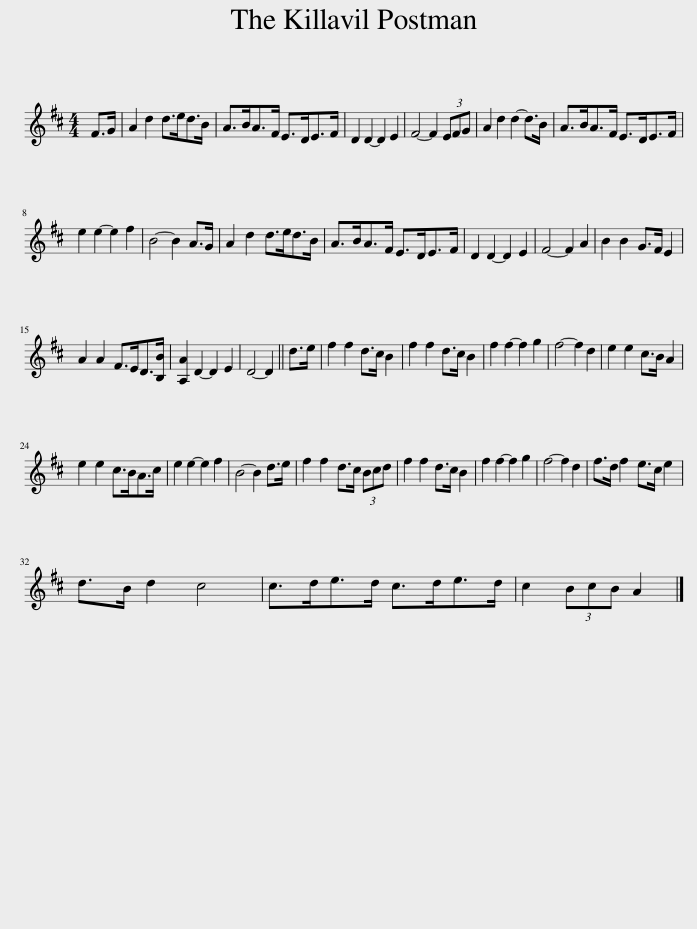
X:1
L:1/8
M:4/4
I:linebreak $
K:D
V:1 treble
V:1
 F>G | A2 d2 d>ed>B | A>BA>F E>DE>F | D2 D2- D2 E2 | F4- F2 (3EFG | %5
 A2 d2 d2- d>B | A>BA>F E>DE>F |$ e2 e2- e2 f2 | B4- B2 A>G | A2 d2 d>ed>B | %10
 A>BA>F E>DE>F | D2 D2- D2 E2 | F4- F2 A2 | B2 B2 G>F E2 |$ A2 A2 F>ED>[B,B] | %15
 [A,A]2 D2- D2 E2 | D4- D2 || d>e | f2 f2 d>c B2 | f2 f2 d>c B2 | %20
 f2 f2- f2 g2 | f4- f2 d2 | e2 e2 c>B A2 |$ e2 e2 c>BA>c | e2 e2- e2 f2 | %25
 B4- B2 d>e | f2 f2 d>c (3Bcd | f2 f2 d>c B2 | f2 f2- f2 g2 | f4- f2 d2 | %30
 f>d f2 e>c e2 |$ d>B d2 c4 | c>de>d c>de>d | c2 (3BcB A2 |] %34
